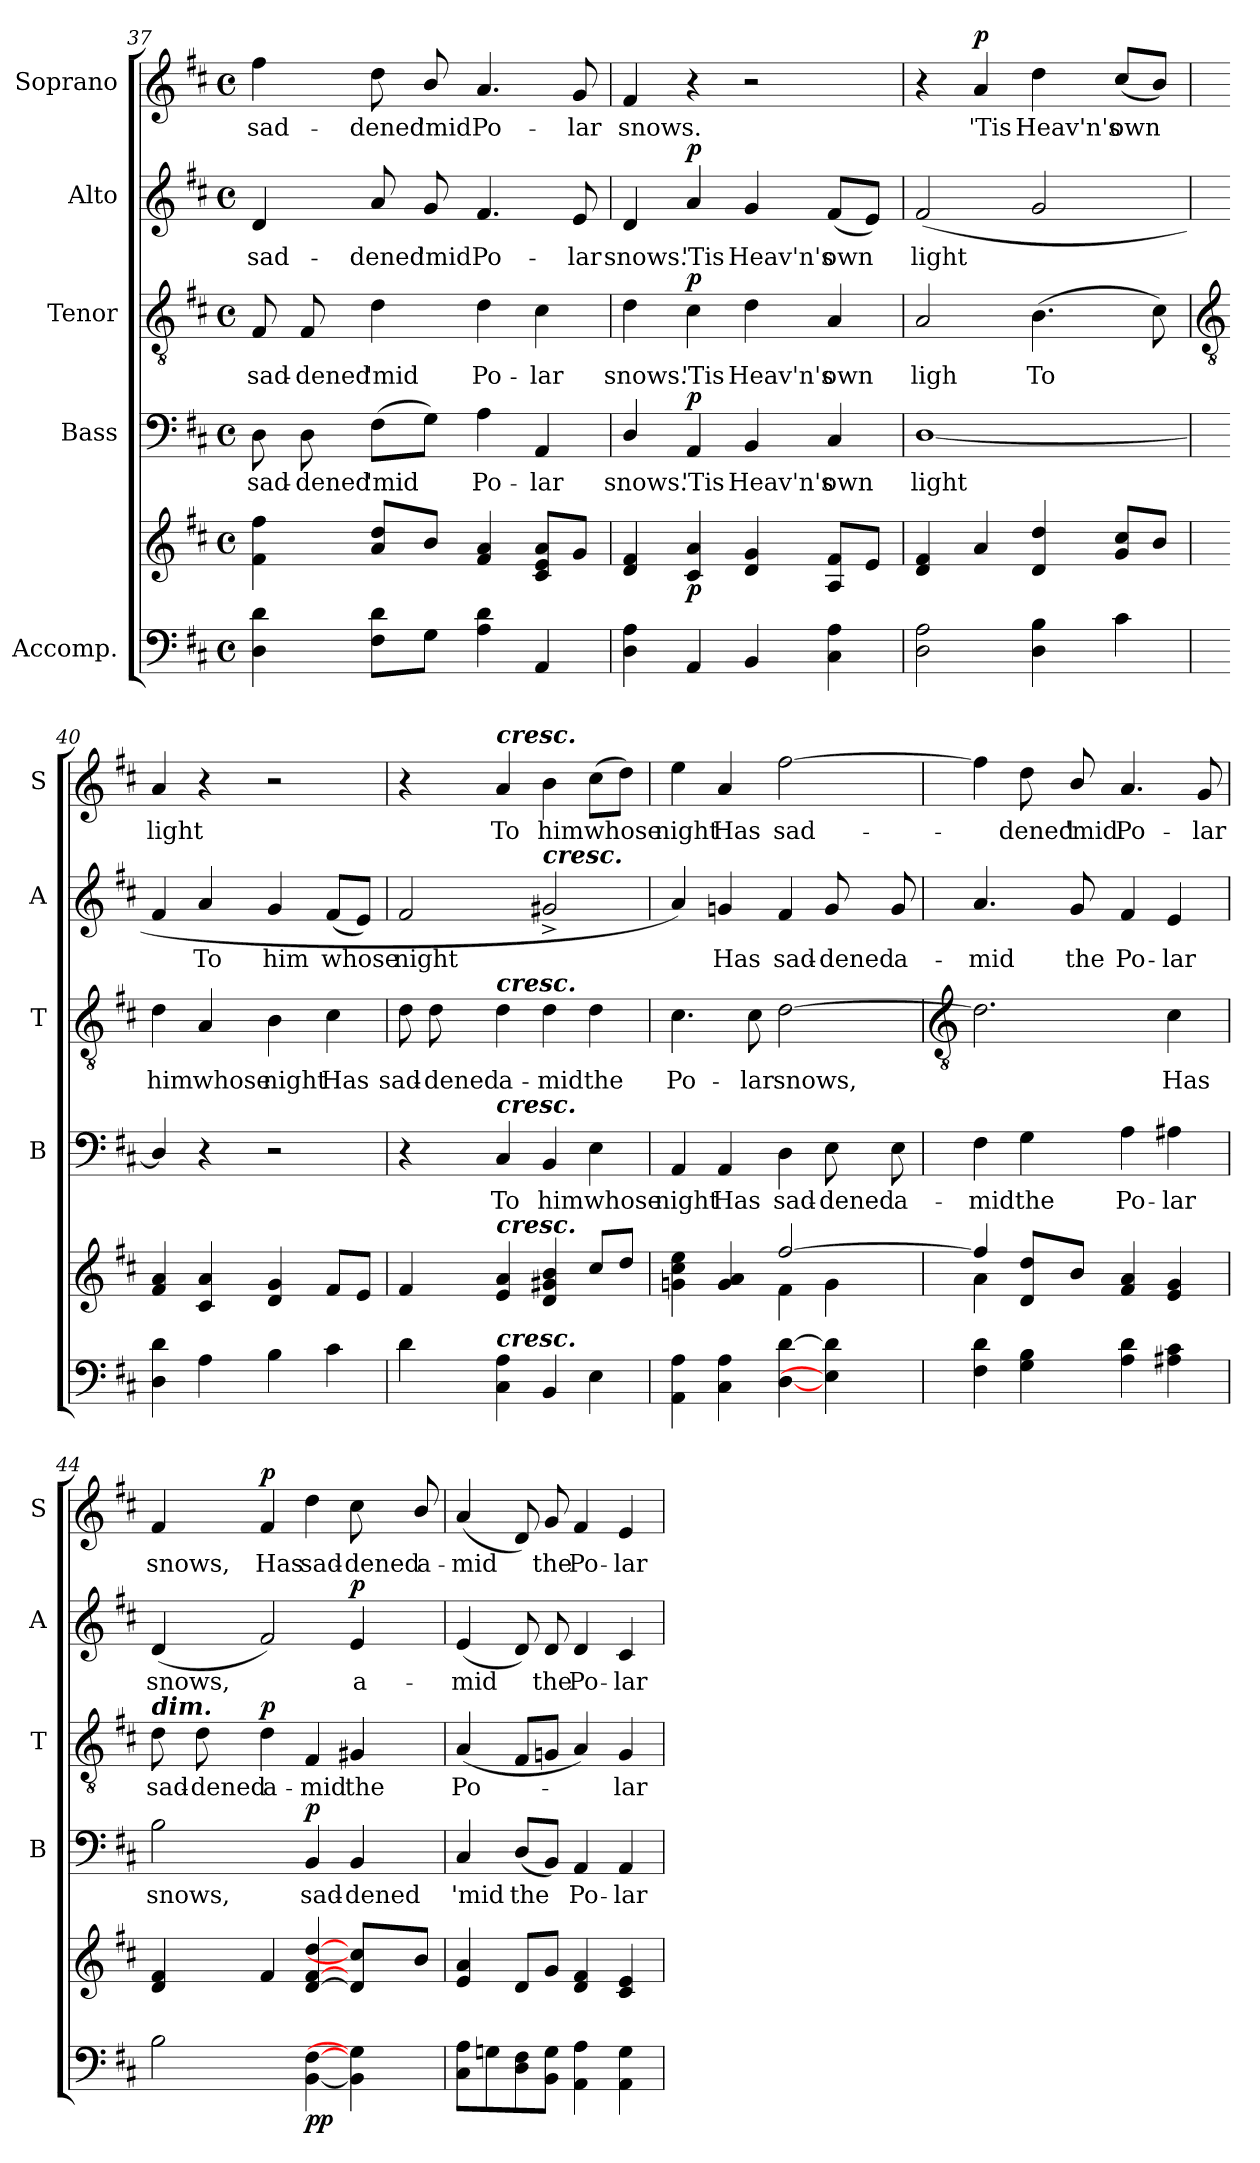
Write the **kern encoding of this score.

**kern	**kern	**dynam	**kern	**text	**dynam	**kern	**text	**dynam	**kern	**text	**dynam	**kern	**text	**dynam
*part5	*part5	*part5	*part4	*part4	*part4	*part3	*part3	*part3	*part2	*part2	*part2	*part1	*part1	*part1
*staff6	*staff5	*staff5/6	*staff4	*staff4	*staff4	*staff3	*staff3	*staff3	*staff2	*staff2	*staff2	*staff1	*staff1	*staff1
*I"Accomp.	*	*	*I"Bass	*	*	*I"Tenor	*	*	*I"Alto	*	*	*I"Soprano	*	*
*	*	*	*I'B	*	*	*I'T	*	*	*I'A	*	*	*I'S	*	*
!!LO:LB:g=z
*clefF4	*clefG2	*	*clefF4	*	*	*clefGv2	*	*	*clefG2	*	*	*clefG2	*	*
*k[f#c#]	*k[f#c#]	*	*k[f#c#]	*	*	*k[f#c#]	*	*	*k[f#c#]	*	*	*k[f#c#]	*	*
*D:	*D:	*	*D:	*	*	*D:	*	*	*D:	*	*	*D:	*	*
*M4/4	*M4/4	*	*M4/4	*	*	*M4/4	*	*	*M4/4	*	*	*M4/4	*	*
*met(c)	*met(c)	*	*met(c)	*	*	*met(c)	*	*	*met(c)	*	*	*met(c)	*	*
=37	=37	=37	=37	=37	=37	=37	=37	=37	=37	=37	=37	=37	=37	=37
!	!	!	!	!LO:LY:b	!	!	!LO:LY:b	!	!	!LO:LY:b	!	!	!LO:LY:b	!
4D 4d	4f# 4ff#	.	8D	sad-	.	8F#	sad-	.	4d	sad-	.	4ff#	sad-	.
!	!	!	!	!LO:LY:b	!	!	!LO:LY:b	!	!	!	!	!	!	!
.	.	.	8D	-dened	.	8F#	-dened	.	.	.	.	.	.	.
!	!	!	!	!LO:LY:b	!	!	!LO:LY:b	!	!	!LO:LY:b	!	!	!LO:LY:b	!
8F# 8dL	8a 8ddL	.	(>8F#L	'mid	.	4d	'mid	.	8a	-dened	.	8dd	-dened	.
!	!	!	!	!	!	!	!	!	!	!LO:LY:b	!	!	!LO:LY:b	!
8GJ	8b/J	.	8GJ)	.	.	.	.	.	8g	'mid	.	8b/	'mid	.
!	!	!	!	!LO:LY:b	!	!	!LO:LY:b	!	!	!LO:LY:b	!	!	!LO:LY:b	!
4A 4d	4f# 4a	.	4A	Po-	.	4d	Po-	.	4.f#	Po-	.	4.a	Po-	.
!	!	!	!	!LO:LY:b	!	!	!LO:LY:b	!	!	!	!	!	!	!
4AA	8c# 8e 8aL	.	4AA	-lar	.	4c#	-lar	.	.	.	.	.	.	.
!	!	!	!	!	!	!	!	!	!	!LO:LY:b	!	!	!LO:LY:b	!
.	8gJ	.	.	.	.	.	.	.	8e	-lar	.	8g	-lar	.
=38	=38	=38	=38	=38	=38	=38	=38	=38	=38	=38	=38	=38	=38	=38
!	!	!	!	!LO:LY:b	!	!	!LO:LY:b	!	!	!LO:LY:b	!	!	!LO:LY:b	!
4D 4A	4d 4f#	.	4D/	snows.	.	4d	snows.	.	4d	snows.	.	4f#	snows.	.
!	!	!LO:DY:b	!	!LO:LY:b	!LO:DY:b	!	!LO:LY:b	!LO:DY:b	!	!LO:LY:b	!LO:DY:b	!	!	!
4AA	4c# 4a	p	4AA	'Tis	p	4c#	'Tis	p	4a	'Tis	p	4r	.	.
!	!	!	!	!LO:LY:b	!	!	!LO:LY:b	!	!	!LO:LY:b	!	!	!	!
4BB	4d 4g	.	4BB	Heav'n's	.	4d	Heav'n's	.	4g	Heav'n's	.	2r	.	.
!	!	!	!	!LO:LY:b	!	!	!LO:LY:b	!	!	!LO:LY:b	!	!	!	!
4C# 4A	8A 8f#L	.	4C#	own	.	4A	own	.	(<8f#L	own	.	.	.	.
.	8eJ	.	.	.	.	.	.	.	8eJ)	.	.	.	.	.
=39	=39	=39	=39	=39	=39	=39	=39	=39	=39	=39	=39	=39	=39	=39
!	!	!	!	!LO:LY:b	!	!	!LO:LY:b	!	!	!LO:LY:b	!	!	!	!
2D 2A	4d 4f#	.	[1D/	light	.	2A	ligh	.	(<2f#	light	.	4r	.	.
!	!	!	!	!	!	!	!	!	!	!	!	!	!LO:LY:b	!LO:DY:b
.	4a	.	.	.	.	.	.	.	.	.	.	4a	'Tis	p
!	!	!	!	!	!	!	!LO:LY:b	!	!	!	!	!	!LO:LY:b	!
4D 4B	4d/ 4dd/	.	.	.	.	(>4.B	To	.	2g	.	.	4dd	Heav'n's	.
!	!	!	!	!	!	!	!	!	!	!	!	!	!LO:LY:b	!
4c#	8g/ 8cc#/L	.	.	.	.	.	.	.	.	.	.	(>8cc#L	own	.
.	8b/J	.	.	.	.	8c#)	.	.	.	.	.	8b/J)	.	.
!!LO:LB:g=z
=40	=40	=40	=40	=40	=40	=40	=40	=40	=40	=40	=40	=40	=40	=40
*	*	*	*	*	*	*clefGv2	*	*	*	*	*	*	*	*
*	*^	*	*	*	*	*	*	*	*	*	*	*	*	*
!	!	!	!	!	!	!	!	!LO:LY:b	!	!	!	!	!	!LO:LY:b	!
4D\ 4d\	4f# 4a	1ryy	.	4D/]	.	.	4d	him	.	4f#	.	.	4a	light	.
!	!	!	!	!	!	!	!	!LO:LY:b	!	!	!LO:LY:b	!	!	!	!
4A	4c# 4a	.	.	4r	.	.	4A	whose	.	4a	To	.	4r	.	.
!	!	!	!	!	!	!	!	!LO:LY:b	!	!	!LO:LY:b	!	!	!	!
4B	4d 4g	.	.	2r	.	.	4B	night	.	4g	him	.	2r	.	.
!	!	!	!	!	!	!	!	!LO:LY:b	!	!	!LO:LY:b	!	!	!	!
4c#	8f#L	.	.	.	.	.	4c#	Has	.	(<8f#L	whose	.	.	.	.
.	8eJ	.	.	.	.	.	.	.	.	8eJ)	.	.	.	.	.
=41	=41	=41	=41	=41	=41	=41	=41	=41	=41	=41	=41	=41	=41	=41	=41
!	!	!	!	!	!	!	!	!LO:LY:b	!	!	!LO:LY:b	!	!	!	!
4d	4f#	1ryy	.	4r	.	.	8d	sad-	.	2f#	night	.	4r	.	.
!	!	!	!	!	!	!	!	!LO:LY:b	!	!	!	!	!	!	!
.	.	.	.	.	.	.	8d	-dened	.	.	.	.	.	.	.
!	!	!	!	!	!	!	!	!	!	!	!	!	!LO:TX:a:Bi:t=cresc.	!	!
!	!	!	!	!	!	!	!LO:TX:a:Bi:t=cresc.	!	!	!	!	!	!	!	!
!	!	!	!	!LO:TX:a:Bi:t=cresc.	!	!	!	!	!	!	!	!	!	!	!
!	!LO:TX:a:Bi:t=cresc.	!	!	!	!	!	!	!	!	!	!	!	!	!	!
!LO:TX:a:Bi:t=cresc.	!	!	!	!	!	!	!	!	!	!	!	!	!	!	!
!	!	!	!	!	!LO:LY:b	!	!	!LO:LY:b	!	!	!	!	!	!LO:LY:b	!
4C# 4A	4e 4a	.	.	4C#	To	.	4d	a-	.	.	.	.	4a	To	.
!	!	!	!	!	!	!	!	!	!	!LO:TX:a:Bi:t=cresc.	!	!	!	!	!
!	!	!	!	!	!LO:LY:b	!	!	!LO:LY:b	!	!	!	!	!	!LO:LY:b	!
4BB	4d/ 4g#X/ 4b/	.	.	4BB	him	.	4d	-mid	.	2g#X^	.	.	4b	him	.
!	!	!	!	!	!LO:LY:b	!	!	!LO:LY:b	!	!	!	!	!	!LO:LY:b	!
4E	8cc#/L	.	.	4E	whose	.	4d	the	.	.	.	.	(>8cc#L	whose	.
.	8dd/J	.	.	.	.	.	.	.	.	.	.	.	8ddJ)	.	.
=42	=42	=42	=42	=42	=42	=42	=42	=42	=42	=42	=42	=42	=42	=42	=42
!	!	!	!	!	!LO:LY:b	!	!	!LO:LY:b	!	!	!	!	!	!LO:LY:b	!
4AA 4A	4gn 4cc# 4ee	2ryy	.	4AA	night	.	4.c#	Po-	.	4a)	.	.	4ee	night	.
!	!	!	!	!	!LO:LY:b	!	!	!	!	!	!LO:LY:b	!	!	!LO:LY:b	!
4C# 4A	4g 4a	.	.	4AA	Has	.	.	.	.	4gn	Has	.	4a	Has	.
!	!	!	!	!	!	!	!	!LO:LY:b	!	!	!	!	!	!	!
.	.	.	.	.	.	.	8c#	-lar	.	.	.	.	.	.	.
!	!	!	!	!	!LO:LY:b	!	!	!LO:LY:b	!	!	!LO:LY:b	!	!	!LO:LY:b	!
[4D [4d	[2ff#/	4f#\	.	4D	sad-	.	[2d	snows,	.	4f#	sad-	.	[2ff#	sad-	.
!	!	!	!	!	!LO:LY:b	!	!	!	!	!	!LO:LY:b	!	!	!	!
4E] 4d]	.	4g\	.	8E	-dened	.	.	.	.	8g	-dened	.	.	.	.
!	!	!	!	!	!LO:LY:b	!	!	!	!	!	!LO:LY:b	!	!	!	!
.	.	.	.	8E	a-	.	.	.	.	8g	a-	.	.	.	.
!!LO:LB:g=z
=43	=43	=43	=43	=43	=43	=43	=43	=43	=43	=43	=43	=43	=43	=43	=43
*	*	*	*	*	*	*	*clefGv2	*	*	*	*	*	*	*	*
!	!	!	!	!	!LO:LY:b	!	!	!	!	!	!LO:LY:b	!	!	!	!
4F# 4d	4ff#/]	4a\	.	4F#	-mid	.	2.d]	.	.	4.a	-mid	.	4ff#]	.	.
!	!	!	!	!	!LO:LY:b	!	!	!	!	!	!	!	!	!LO:LY:b	!
4G 4B	8d/ 8dd/L	2.ryy	.	4G	the	.	.	.	.	.	.	.	8dd	dened	.
!	!	!	!	!	!	!	!	!	!	!	!LO:LY:b	!	!	!LO:LY:b	!
.	8b/J	.	.	.	.	.	.	.	.	8g	the	.	8b/	'mid	.
!	!	!	!	!	!LO:LY:b	!	!	!	!	!	!LO:LY:b	!	!	!LO:LY:b	!
4A 4d	4f# 4a	.	.	4A	Po-	.	.	.	.	4f#	Po-	.	4.a	Po-	.
!	!	!	!	!	!LO:LY:b	!	!	!LO:LY:b	!	!	!LO:LY:b	!	!	!	!
4A#X 4c#	4e 4g	.	.	4A#X	-lar	.	4c#	Has	.	4e	-lar	.	.	.	.
!	!	!	!	!	!	!	!	!	!	!	!	!	!	!LO:LY:b	!
.	.	.	.	.	.	.	.	.	.	.	.	.	8g	-lar	.
=44	=44	=44	=44	=44	=44	=44	=44	=44	=44	=44	=44	=44	=44	=44	=44
!	!	!	!	!	!	!	!LO:TX:a:Bi:t=dim.	!	!	!	!	!	!	!	!
!	!	!	!	!	!LO:LY:b	!	!	!LO:LY:b	!	!	!LO:LY:b	!	!	!LO:LY:b	!
2B	4d/ 4f#/	1ryy	.	2B	snows,	.	8d	sad-	.	(<4d	snows,	.	4f#	snows,	.
!	!	!	!	!	!	!	!	!LO:LY:b	!	!	!	!	!	!	!
.	.	.	.	.	.	.	8d	-dened	.	.	.	.	.	.	.
!	!	!	!	!	!	!	!	!LO:LY:b	!LO:DY:b	!	!	!	!	!LO:LY:b	!LO:DY:b
.	4f#	.	.	.	.	.	4d	a-	p	2f#)	.	.	4f#	Has	p
!	!	!	!LO:DY:b=2	!	!LO:LY:b	!	!	!LO:LY:b	!	!	!	!	!	!LO:LY:b	!
!	!	!	!LO:DY:n=1:b	!	!	!LO:DY:b	!	!	!	!	!	!	!	!	!
[4BB [4F#	[4d [4f# [4dd	.	p p	4BB	sad-	p	4F#	-mid	.	.	.	.	4dd	sad-	.
!	!	!	!	!	!LO:LY:b	!	!	!LO:LY:b	!	!	!LO:LY:b	!LO:DY:b	!	!LO:LY:b	!
4BB] 4G#]	8d] 8cc#]L	.	.	4BB	-dened	.	4G#X	the	.	4e	a-	p	8cc#	-dened	.
!	!	!	!	!	!	!	!	!	!	!	!	!	!	!LO:LY:b	!
.	8b/J	.	.	.	.	.	.	.	.	.	.	.	8b/	a-	.
=45	=45	=45	=45	=45	=45	=45	=45	=45	=45	=45	=45	=45	=45	=45	=45
!	!	!	!	!	!LO:LY:b	!	!	!LO:LY:b	!	!	!LO:LY:b	!	!	!LO:LY:b	!
8C# 8AL	4e 4a	1ryy	.	4C#	'mid	.	(<4A	Po-	.	(<4e	-mid	.	(<4a	-mid	.
8Gn	.	.	.	.	.	.	.	.	.	.	.	.	.	.	.
!	!	!	!	!	!LO:LY:b	!	!	!	!	!	!	!	!	!	!
8D 8F#	8dL	.	.	(<8D/L	the	.	8F#L	.	.	8d)	.	.	8d)	.	.
!	!	!	!	!	!	!	!	!	!	!	!LO:LY:b	!	!	!LO:LY:b	!
8BB 8GJ	8gJ	.	.	8BBJ)	.	.	8GnJ	.	.	8d	the	.	8g	the	.
!	!	!	!	!	!LO:LY:b	!	!	!	!	!	!LO:LY:b	!	!	!LO:LY:b	!
4AA 4A	4d 4f#	.	.	4AA	Po-	.	4A)	.	.	4d	Po-	.	4f#	Po-	.
!	!	!	!	!	!LO:LY:b	!	!	!LO:LY:b	!	!	!LO:LY:b	!	!	!LO:LY:b	!
4AA 4G	4c# 4e	.	.	4AA	-lar	.	4G	lar	.	4c#	-lar	.	4e	-lar	.
*	*v	*v	*	*	*	*	*	*	*	*	*	*	*	*	*
=	=	=	=	=	=	=	=	=	=	=	=	=	=	=
*-	*-	*-	*-	*-	*-	*-	*-	*-	*-	*-	*-	*-	*-	*-
